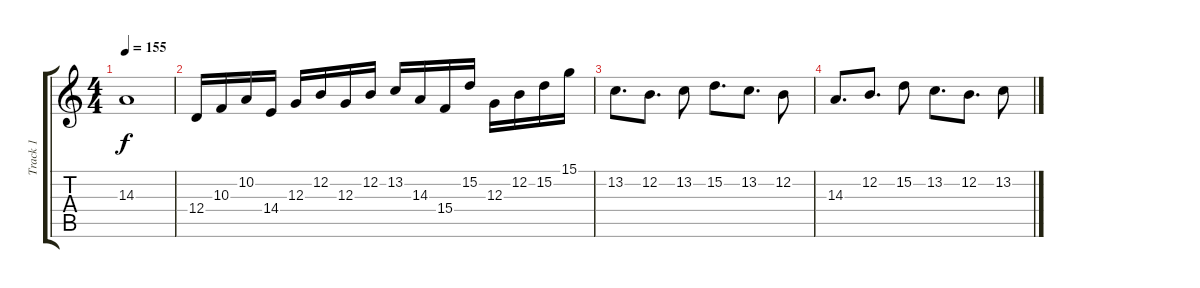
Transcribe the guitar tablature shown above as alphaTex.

\track ("Track 1" "Track 1") {instrument pad3polysynth}
\staff {score tabs}
\tuning (E4 B3 G3 D3 A2 E2) {hide}
\ts (4 4)
\tempo 155
\clef g2
\ks c
14.3.1{dy f} |
12.4.16 10.3.16 10.2.16 14.4.16 12.3.16 12.2.16 12.3.16 12.2.16 13.2.16 14.3.16 15.4.16 15.2.16 12.3.16 12.2.16 15.2.16 15.1.16 |
13.2.8{d} 12.2.8{d} 13.2.8 15.2.8{d} 13.2.8{d} 12.2.8 |
14.3.8{d} 12.2.8{d} 15.2.8 13.2.8{d} 12.2.8{d} 13.2.8
